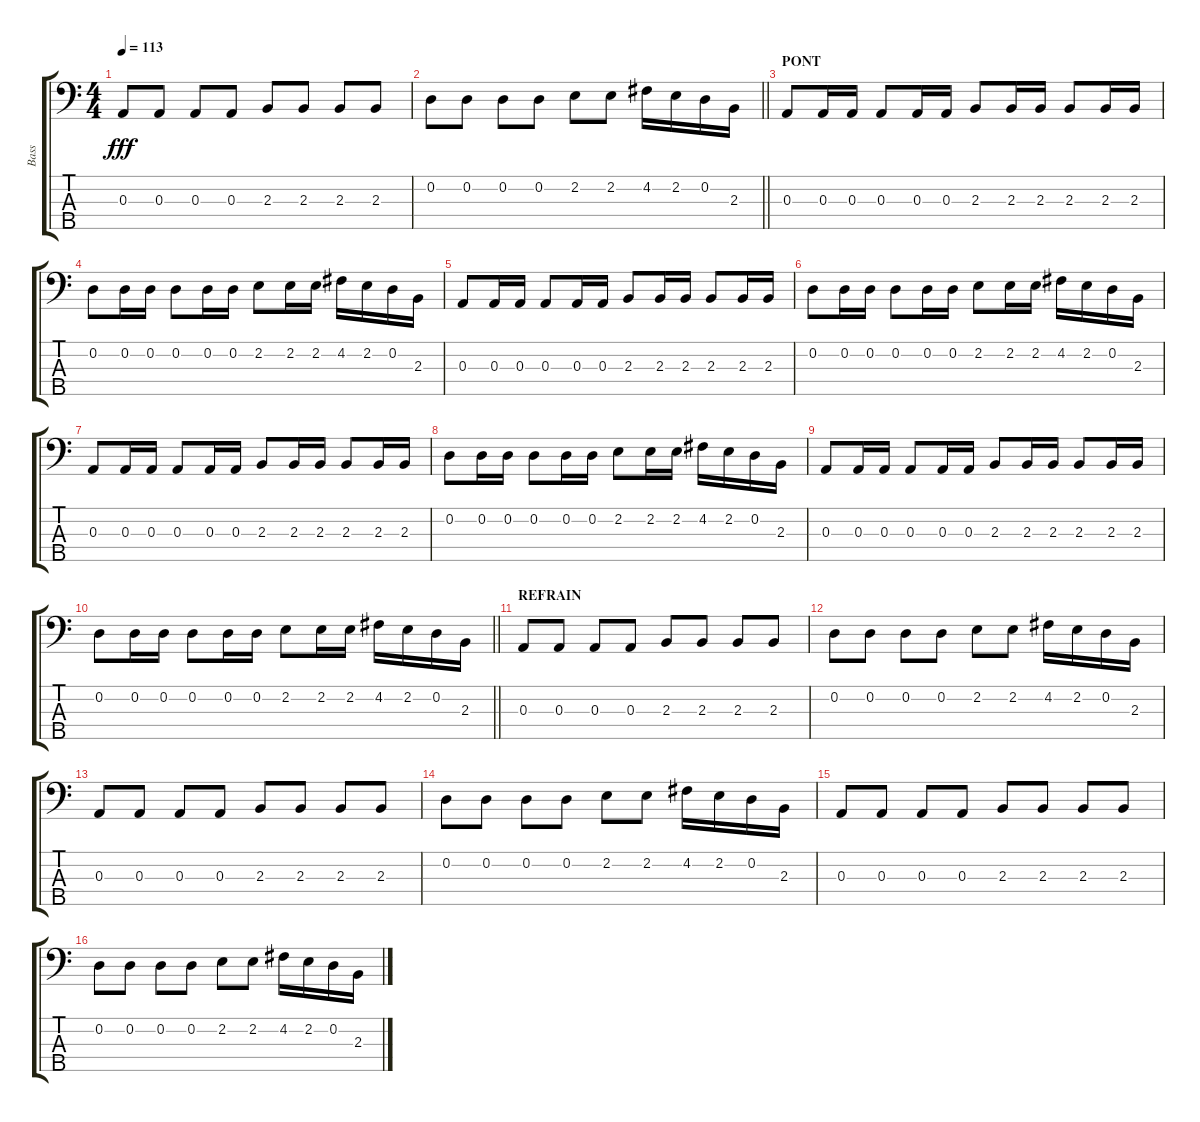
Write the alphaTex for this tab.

\track ("Bass" "Bass") {instrument fretlessbass}
\staff {score tabs}
\tuning (G2 D2 A1 E1 B0) {hide}
\ts (4 4)
\tempo 113
\clef f4
\ks c
0.3.8{dy fff} 0.3.8 0.3.8 0.3.8 2.3.8 2.3.8 2.3.8 2.3.8 |
\barLineRight lightlight
0.2.8 0.2.8 0.2.8 0.2.8 2.2.8 2.2.8 4.2.16 2.2.16 0.2.16 2.3.16 |
\section ("" "PONT")
0.3.8 0.3.16 0.3.16 0.3.8 0.3.16 0.3.16 2.3.8 2.3.16 2.3.16 2.3.8 2.3.16 2.3.16 |
0.2.8 0.2.16 0.2.16 0.2.8 0.2.16 0.2.16 2.2.8 2.2.16 2.2.16 4.2.16 2.2.16 0.2.16 2.3.16 |
0.3.8 0.3.16 0.3.16 0.3.8 0.3.16 0.3.16 2.3.8 2.3.16 2.3.16 2.3.8 2.3.16 2.3.16 |
0.2.8 0.2.16 0.2.16 0.2.8 0.2.16 0.2.16 2.2.8 2.2.16 2.2.16 4.2.16 2.2.16 0.2.16 2.3.16 |
0.3.8 0.3.16 0.3.16 0.3.8 0.3.16 0.3.16 2.3.8 2.3.16 2.3.16 2.3.8 2.3.16 2.3.16 |
0.2.8 0.2.16 0.2.16 0.2.8 0.2.16 0.2.16 2.2.8 2.2.16 2.2.16 4.2.16 2.2.16 0.2.16 2.3.16 |
0.3.8 0.3.16 0.3.16 0.3.8 0.3.16 0.3.16 2.3.8 2.3.16 2.3.16 2.3.8 2.3.16 2.3.16 |
\barLineRight lightlight
0.2.8 0.2.16 0.2.16 0.2.8 0.2.16 0.2.16 2.2.8 2.2.16 2.2.16 4.2.16 2.2.16 0.2.16 2.3.16 |
\section ("" "REFRAIN")
0.3.8 0.3.8 0.3.8 0.3.8 2.3.8 2.3.8 2.3.8 2.3.8 |
0.2.8 0.2.8 0.2.8 0.2.8 2.2.8 2.2.8 4.2.16 2.2.16 0.2.16 2.3.16 |
0.3.8 0.3.8 0.3.8 0.3.8 2.3.8 2.3.8 2.3.8 2.3.8 |
0.2.8 0.2.8 0.2.8 0.2.8 2.2.8 2.2.8 4.2.16 2.2.16 0.2.16 2.3.16 |
0.3.8 0.3.8 0.3.8 0.3.8 2.3.8 2.3.8 2.3.8 2.3.8 |
0.2.8 0.2.8 0.2.8 0.2.8 2.2.8 2.2.8 4.2.16 2.2.16 0.2.16 2.3.16
